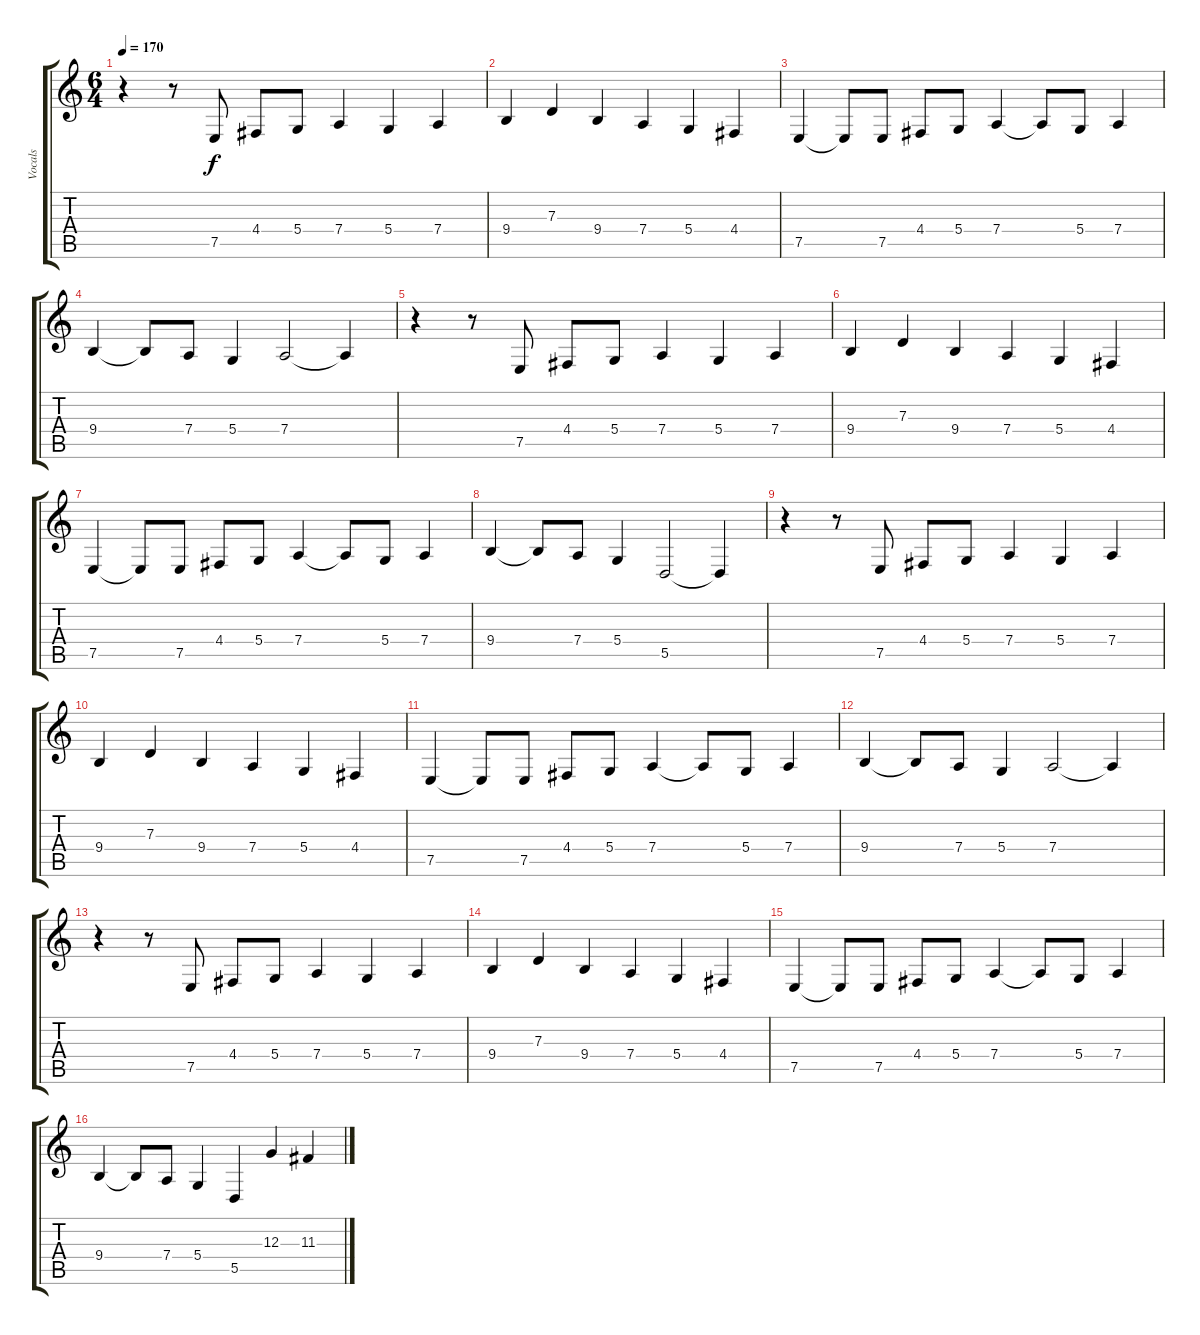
\track ("Vocals" "Vocals") {instrument choiraahs}
\staff {score tabs}
\tuning (E4 B3 G3 D3 A2 E2) {hide}
\ts (6 4)
\tempo 170
\clef g2
\ks c
r.4{dy f} r.8 7.5.8 4.4.8 5.4.8 7.4.4 5.4.4 7.4.4 |
9.4.4 7.3.4 9.4.4 7.4.4 5.4.4 4.4.4 |
7.5.4 7.5{t}.8 7.5.8 4.4.8 5.4.8 7.4.4 7.4{t}.8 5.4.8 7.4.4 |
9.4.4 9.4{t}.8 7.4.8 5.4.4 7.4.2 7.4{t}.4 |
r.4 r.8 7.5.8 4.4.8 5.4.8 7.4.4 5.4.4 7.4.4 |
9.4.4 7.3.4 9.4.4 7.4.4 5.4.4 4.4.4 |
7.5.4 7.5{t}.8 7.5.8 4.4.8 5.4.8 7.4.4 7.4{t}.8 5.4.8 7.4.4 |
9.4.4 9.4{t}.8 7.4.8 5.4.4 5.5.2 5.5{t}.4 |
r.4 r.8 7.5.8 4.4.8 5.4.8 7.4.4 5.4.4 7.4.4 |
9.4.4 7.3.4 9.4.4 7.4.4 5.4.4 4.4.4 |
7.5.4 7.5{t}.8 7.5.8 4.4.8 5.4.8 7.4.4 7.4{t}.8 5.4.8 7.4.4 |
9.4.4 9.4{t}.8 7.4.8 5.4.4 7.4.2 7.4{t}.4 |
r.4 r.8 7.5.8 4.4.8 5.4.8 7.4.4 5.4.4 7.4.4 |
9.4.4 7.3.4 9.4.4 7.4.4 5.4.4 4.4.4 |
7.5.4 7.5{t}.8 7.5.8 4.4.8 5.4.8 7.4.4 7.4{t}.8 5.4.8 7.4.4 |
9.4.4 9.4{t}.8 7.4.8 5.4.4 5.5.4 12.3.4 11.3.4
